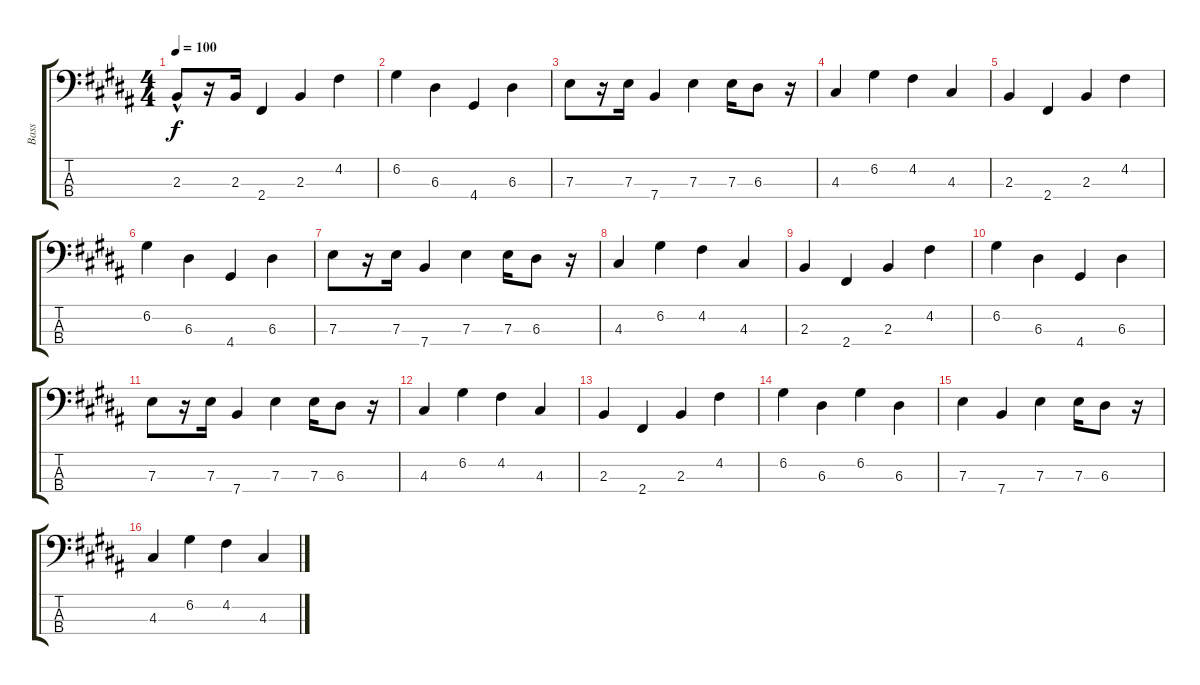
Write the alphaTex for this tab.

\track ("Bass" "Bass") {instrument acousticbass}
\staff {score tabs}
\tuning (G2 D2 A1 E1) {hide}
\ts (4 4)
\tempo 100
\clef f4
\ks b
2.3{hac}.8{dy f} r.16 2.3.16 2.4.4 2.3.4 4.2.4 |
6.2.4 6.3.4 4.4.4 6.3.4 |
7.3.8 r.16 7.3.16 7.4.4 7.3.4 7.3.16 6.3.8 r.16 |
4.3.4 6.2.4 4.2.4 4.3.4 |
2.3.4 2.4.4 2.3.4 4.2.4 |
6.2.4 6.3.4 4.4.4 6.3.4 |
7.3.8 r.16 7.3.16 7.4.4 7.3.4 7.3.16 6.3.8 r.16 |
4.3.4 6.2.4 4.2.4 4.3.4 |
2.3.4 2.4.4 2.3.4 4.2.4 |
6.2.4 6.3.4 4.4.4 6.3.4 |
7.3.8 r.16 7.3.16 7.4.4 7.3.4 7.3.16 6.3.8 r.16 |
4.3.4 6.2.4 4.2.4 4.3.4 |
2.3.4 2.4.4 2.3.4 4.2.4 |
6.2.4 6.3.4 6.2.4 6.3.4 |
7.3.4 7.4.4 7.3.4 7.3.16 6.3.8 r.16 |
4.3.4 6.2.4 4.2.4 4.3.4
